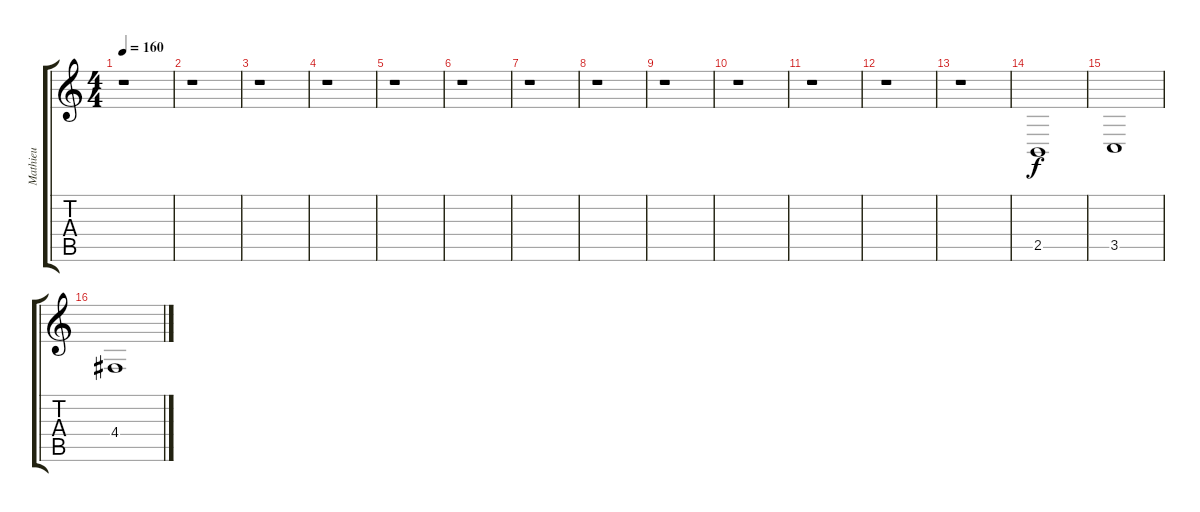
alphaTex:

\track ("Mathieu" "Mathieu") {instrument synthstrings2}
\staff {score tabs}
\tuning (E4 B3 G3 D3 A2 E2) {hide}
\ts (4 4)
\tempo 160
\clef g2
\ks c
r.1{dy mp} |
r.1 |
r.1 |
r.1 |
r.1 |
r.1 |
r.1 |
r.1 |
r.1 |
r.1 |
r.1 |
r.1 |
r.1 |
2.5.1{dy f instrument synthstrings1} |
3.5.1 |
4.4.1
